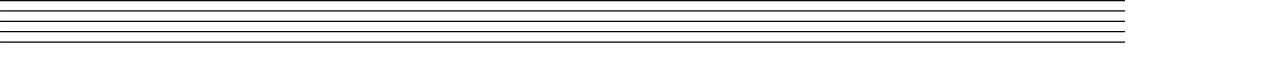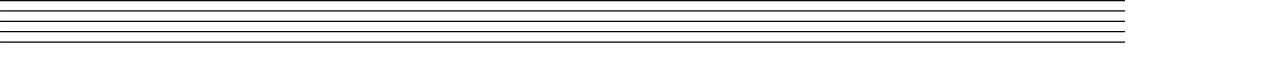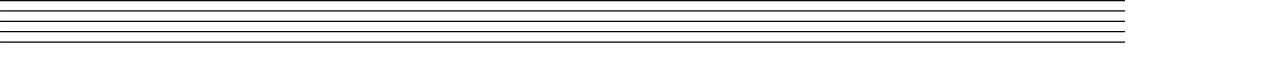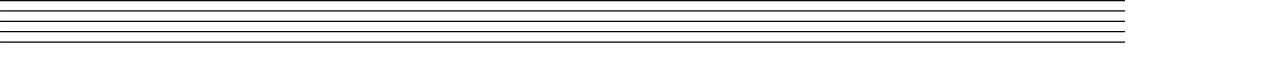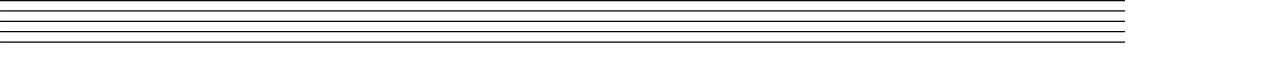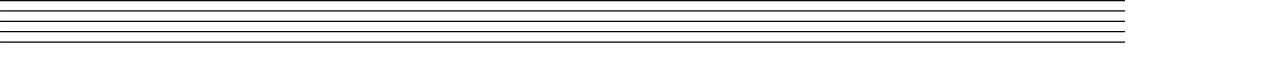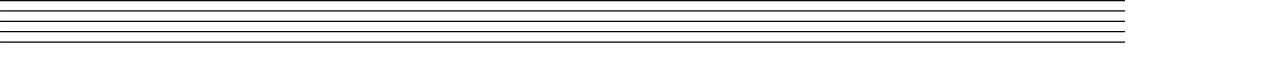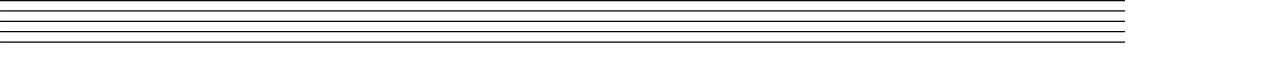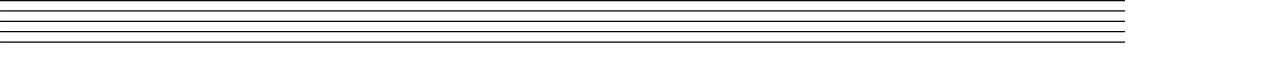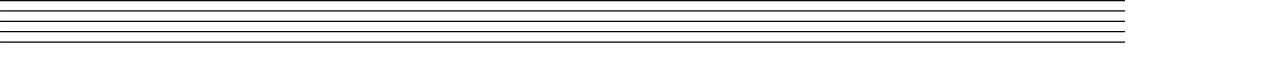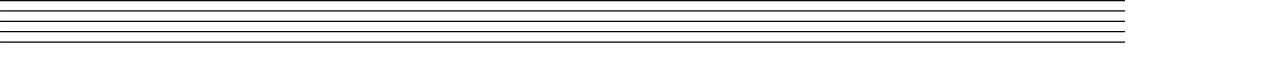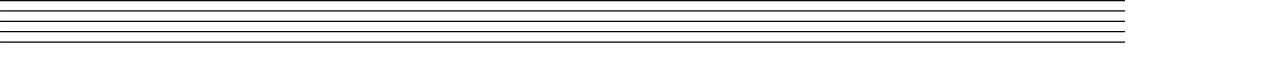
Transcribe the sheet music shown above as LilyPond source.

%% Generated by lilypond-book.py
%% Options: [exampleindent=10.16\mm,indent=0\mm,line-width=160\mm]
\include "lilypond-book-preamble.ly"


% ****************************************************************
% Start cut-&-pastable-section
% ****************************************************************



\paper {
  indent = 0\mm
  line-width = 160\mm
  % offset the left padding, also add 1mm as lilypond creates cropped
  % images with a little space on the right
  line-width = #(- line-width (* mm  3.000000) (* mm 1))
}

\layout {
  
}





% ****************************************************************
% ly snippet:
% ****************************************************************
\sourcefilename "creating-blank-staves.ly"
\sourcefileline 0
%% DO NOT EDIT this file manually; it is automatically
%% generated from LSR http://lsr.dsi.unimi.it
%% Make any changes in LSR itself, or in Documentation/snippets/new/ ,
%% and then run scripts/auxiliar/makelsr.py
%%
%% This file is in the public domain.
\version "2.16.0"

\header {
%% Translation of GIT committish: 26a079ca2393d053315ef8dbef626c897dc9645a
  texidoces = "
Para crear pentagramas en blanco, genere compases vacíos y después
elimine el grabador de números de compás @code{Bar_number_engraver}
del contexto @code{Score}, y los grabadores de la indicación de compás
@code{Time_signature_engraver}, de la clave @code{Clef_engraver} y de
los compases @code{Bar_engraver} del contexto de @code{Staff}.

"
  doctitlees = "Crear pentagramas en blanco"

%% Translation of GIT committish: 4d1502a7f3c7929e30da8f35a1d177b19eb34f89
  texidocfr = "
Rien n'est plus simple, pour obtenir une feuille blanche avec des
portées, que de générer des mesures vides, de supprimer le
@code{Bar_number_engraver} du contexte @code{Score}, et les
@code{Time_signature_engraver}, @code{Clef_engraver} et
@code{Bar_engraver} du contexte @code{Staff}.

"
  doctitlefr = "Impression de papier à musique"

  lsrtags = "contexts-and-engravers, editorial-annotations, paper-and-layout, specific-notation, staff-notation"

  texidoc = "
To create blank staves, generate empty measures then remove the
@code{Bar_number_engraver} from the @code{Score} context, and the
@code{Time_signature_engraver}, @code{Clef_engraver} and
@code{Bar_engraver} from the @code{Staff} context.

"
  doctitle = "Creating blank staves"
} % begin verbatim


#(set-global-staff-size 20)

\score {
  {
    \repeat unfold 12 { s1 \break }
  }
  \layout {
    indent = 0\in
    \context {
      \Staff
      \remove "Time_signature_engraver"
      \remove "Clef_engraver"
      \remove "Bar_engraver"
    }
    \context {
      \Score
      \remove "Bar_number_engraver"
    }
  }
}

\paper {
  #(set-paper-size "letter")
  ragged-last-bottom = ##f
  line-width = 7.5\in
  left-margin = 0.5\in
  bottom-margin = 0.25\in
  top-margin = 0.25\in
}



% ****************************************************************
% end ly snippet
% ****************************************************************
